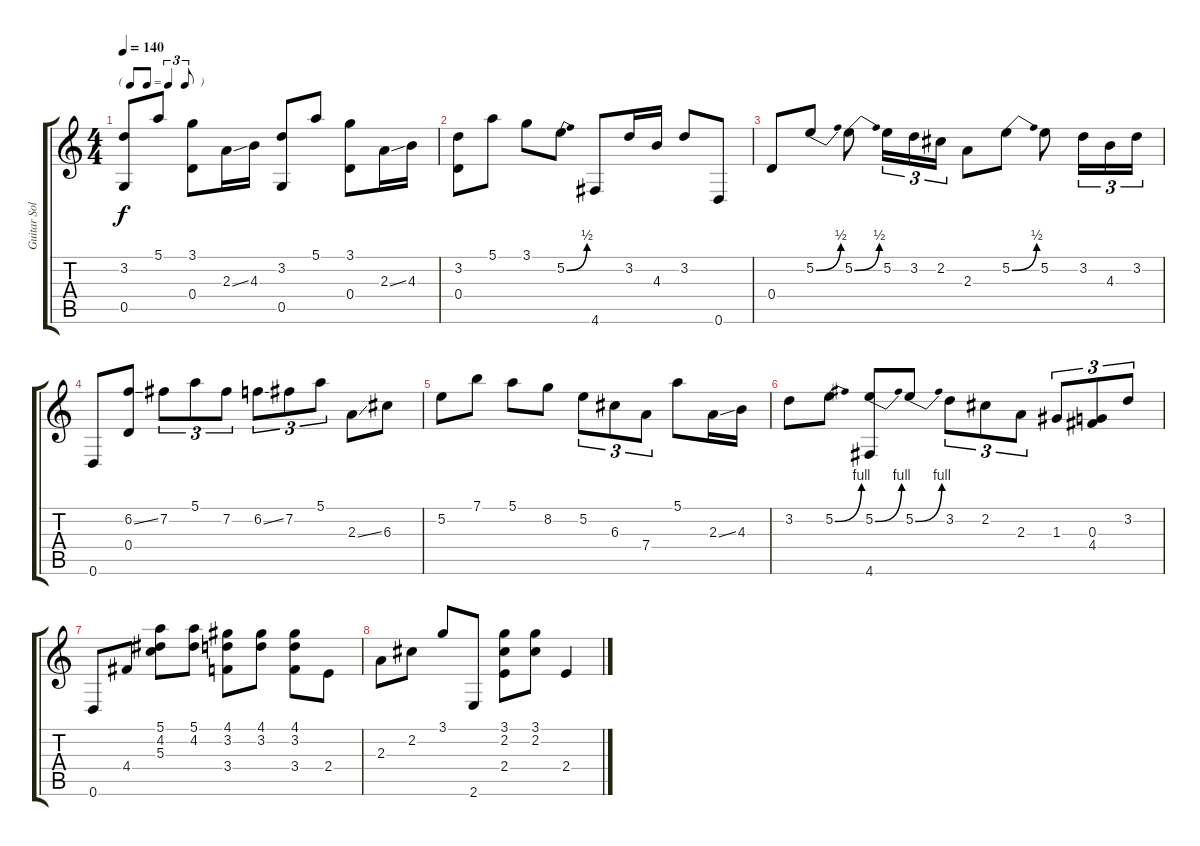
\track ("Guitar Solo" "Guitar Sol") {instrument acousticguitarsteel}
\staff {score tabs}
\tuning (E4 B3 G3 D3 G2 D2) {hide}
\ts (4 4)
\tf triplet8th
\tempo 140
\clef g2
\ks c
(3.2 0.5).8{dy f} 5.1.8 (3.1 0.4).8 2.3{ss}.16 4.3.16 (3.2 0.5).8 5.1.8 (3.1 0.4).8 2.3{ss}.16 4.3.16 |
(3.2 0.4).8 5.1.8 3.1.8 5.2{be (bend 0 0 60 2)}.8 4.6.8 3.2.16 4.3.16 3.2.8 0.6.8 |
0.4.8 5.2{be (bend 0 0 60 2)}.8 5.2{be (bend 0 0 60 2)}.8 5.2.16{tu (3 2)} 3.2.16{tu (3 2)} 2.2.16{tu (3 2)} 2.3.8 5.2{be (bend 0 0 60 2)}.8 5.2.8 3.2.16{tu (3 2)} 4.3.16{tu (3 2)} 3.2.16{tu (3 2)} |
0.6.8 (6.2{ss} 0.4).8 7.2.8{tu (3 2)} 5.1.8{tu (3 2)} 7.2.8{tu (3 2)} 6.2{ss}.8{tu (3 2)} 7.2.8{tu (3 2)} 5.1.8{tu (3 2)} 2.3{ss}.8 6.3.8 |
5.2.8 7.1.8 5.1.8 8.2.8 5.2.8{tu (3 2)} 6.3.8{tu (3 2)} 7.4.8{tu (3 2)} 5.1.8 2.3{ss}.16 4.3.16 |
3.2.8 5.2{be (bend 0 0 60 4)}.8 (5.2{be (bend 0 0 60 4)} 4.6).8 5.2{be (bend 0 0 60 4)}.8 3.2.8{tu (3 2)} 2.2.8{tu (3 2)} 2.3.8{tu (3 2)} 1.3.8{tu (3 2)} (0.3 4.4).8{tu (3 2)} 3.2.8{tu (3 2)} |
0.6.8 4.4.8 (5.1 4.2 5.3).8 (5.1 4.2).8 (4.1 3.2 3.4).8 (4.1 3.2).8 (4.1 3.2 3.4).8 2.4.8 |
2.3.8 2.2.8 3.1.8 2.6.8 (3.1 2.2 2.4).8 (3.1 2.2).8 2.4.4
